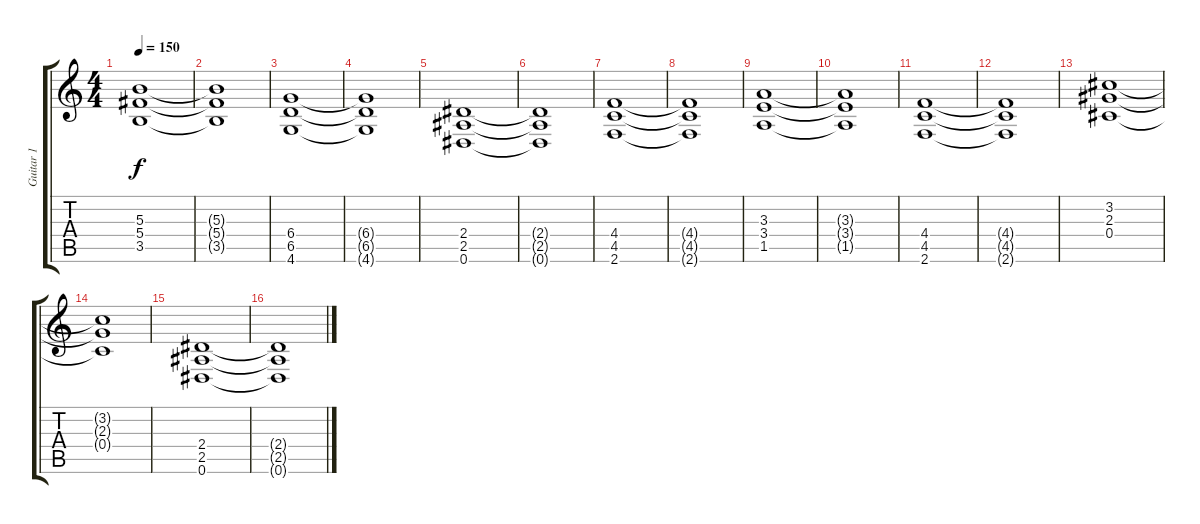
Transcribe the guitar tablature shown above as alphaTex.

\track ("Guitar 1" "Guitar 1") {instrument distortionguitar}
\staff {score tabs}
\tuning (Eb4 Bb3 Gb3 Db3 Ab2 Eb2) {hide}
\ts (4 4)
\tempo 150
\clef g2
\ks c
(5.3 5.4 3.5).1{dy f} |
(5.3{t} 5.4{t} 3.5{t}).1 |
(6.4 6.5 4.6).1 |
(6.4{t} 6.5{t} 4.6{t}).1 |
(2.4 2.5 0.6).1 |
(2.4{t} 2.5{t} 0.6{t}).1 |
(4.4 4.5 2.6).1 |
(4.4{t} 4.5{t} 2.6{t}).1 |
(3.3 3.4 1.5).1 |
(3.3{t} 3.4{t} 1.5{t}).1 |
(4.4 4.5 2.6).1 |
(4.4{t} 4.5{t} 2.6{t}).1 |
(3.2 2.3 0.4).1 |
(3.2{t} 2.3{t} 0.4{t}).1 |
(2.4 2.5 0.6).1 |
(2.4{t} 2.5{t} 0.6{t}).1
